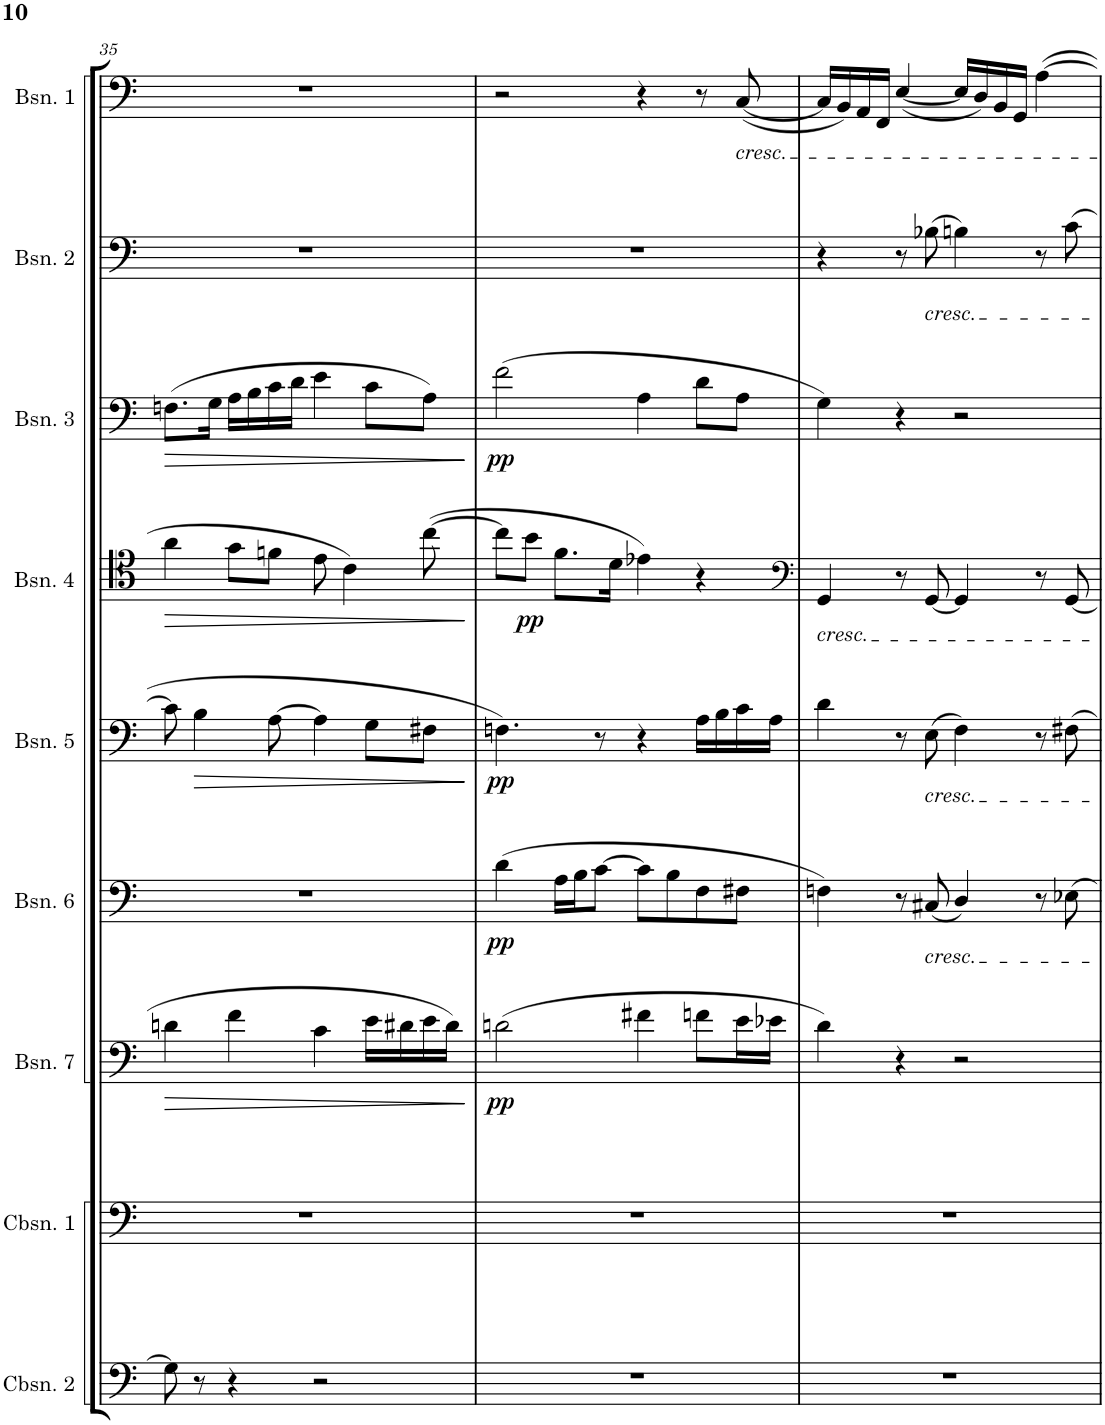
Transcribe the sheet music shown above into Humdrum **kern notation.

**kern	**kern	**kern	**dynam	**kern	**dynam	**kern	**dynam	**kern	**dynam	**kern	**dynam	**kern	**kern
*part9	*part8	*part7	*part7	*part6	*part6	*part5	*part5	*part4	*part4	*part3	*part3	*part2	*part1
*staff9	*staff8	*staff7	*staff7	*staff6	*staff6	*staff5	*staff5	*staff4	*staff4	*staff3	*staff3	*staff2	*staff1
*I"Contrabassoon 2	*I"Contrabassoon 1	*I"Bassoon 7	*	*I"Bassoon 6	*	*I"Bassoon 5	*	*I"Bassoon 4	*	*I"Bassoon 3	*	*I"Bassoon 2	*I"Bassoon 1
*I'Cbsn. 2	*I'Cbsn. 1	*I'Bsn. 7	*	*I'Bsn. 6	*	*I'Bsn. 5	*	*I'Bsn. 4	*	*I'Bsn. 3	*	*I'Bsn. 2	*I'Bsn. 1
!!LO:PB:g=z
*clefF4	*clefF4	*clefF4	*	*clefF4	*	*clefF4	*	*clefC4	*	*clefF4	*	*clefF4	*clefF4
*Trd7c12	*Trd7c12	*	*	*	*	*	*	*	*	*	*	*	*
*k[]	*k[]	*k[]	*	*k[]	*	*k[]	*	*k[]	*	*k[]	*	*k[]	*k[]
*M4/4	*M4/4	*M4/4	*	*M4/4	*	*M4/4	*	*M4/4	*	*M4/4	*	*M4/4	*M4/4
=35	=35	=35	=35	=35	=35	=35	=35	=35	=35	=35	=35	=35	=35
!	!	!	!LO:HP:b	!	!	!	!	!	!LO:HP:b	!	!LO:HP:b	!	!
8G\]	1r	4dn\	>	1r	.	8c\]	.	4a\	>	(8.Fn\L	>	1r	1r
!	!	!	!	!	!	!	!LO:HP:b	!	!	!	!	!	!
8r	.	.	.	.	.	4B\	>	.	.	.	.	.	.
.	.	.	.	.	.	.	.	.	.	16G\Jk	.	.	.
4r	.	4f\	.	.	.	.	.	8g\L	.	16A\LL	.	.	.
.	.	.	.	.	.	.	.	.	.	16B\	.	.	.
.	.	.	.	.	.	[8A\	.	8fn\J	.	16c\	.	.	.
.	.	.	.	.	.	.	.	.	.	16d\JJ	.	.	.
2r	.	4c\	.	.	.	4A\]	.	8e\	.	4e\	.	.	.
.	.	.	.	.	.	.	.	4c\	.	.	.	.	.
.	.	16e\LL	.	.	.	8G\L	.	.	.	8c\L	.	.	.
.	.	16d#X\	.	.	.	.	.	.	.	.	.	.	.
.	.	16e\	.	.	.	8F#X\J	.	([8cc\	.	8A\J)	.	.	.
.	.	16d#\JJ	.	.	.	.	.	.	.	.	.	.	.
.	.	.	]	.	.	.	]	.	]	.	]	.	.
=36	=36	=36	=36	=36	=36	=36	=36	=36	=36	=36	=36	=36	=36
!	!	!	!LO:DY:b	!	!LO:DY:b	!	!LO:DY:b	!	!	!	!LO:DY:b	!	!
1r	1r	(2dn\	pp	(4d\	pp	4.Fn\	pp	8cc\L]	.	(2f\	pp	1r	2r
!	!	!	!	!	!	!	!	!	!LO:DY:b	!	!	!	!
.	.	.	.	.	.	.	.	8b\J	pp	.	.	.	.
.	.	.	.	16A\LL	.	.	.	8.f\L	.	.	.	.	.
.	.	.	.	16B\J	.	.	.	.	.	.	.	.	.
.	.	.	.	[8c\J	.	8r	.	.	.	.	.	.	.
.	.	.	.	.	.	.	.	16d\Jk	.	.	.	.	.
.	.	4f#X\	.	8c\L]	.	4r	.	4e-X\)	.	4A\	.	.	4r
.	.	.	.	8B\	.	.	.	.	.	.	.	.	.
.	.	8fn\L	.	8F\	.	16A\LL	.	4r	.	8d\L	.	.	8r
.	.	.	.	.	.	16B\	.	.	.	.	.	.	.
!	!	!	!	!	!	!	!	!	!	!	!	!	!LO:TX:b:i:t=cresc.
.	.	16e\L	.	8F#X\J	.	16c\	.	.	.	8A\J	.	.	([8C/
.	.	16e-X\JJ	.	.	.	16A\JJ	.	.	.	.	.	.	.
=37	=37	=37	=37	=37	=37	=37	=37	=37	=37	=37	=37	=37	=37
*	*	*	*	*	*	*	*	*clefF4	*	*	*	*	*
!	!	!	!	!	!	!	!	!LO:TX:b:i:t=cresc.	!	!	!	!	!
1r	1r	4d\)	.	4Fn\)	.	4d\	.	4GG/	.	4G\)	.	4r	16C/LL]
.	.	.	.	.	.	.	.	.	.	.	.	.	16BB/)
.	.	.	.	.	.	.	.	.	.	.	.	.	16AA/
.	.	.	.	.	.	.	.	.	.	.	.	.	16FF/JJ
.	.	4r	.	8r	.	8r	.	8r	.	4r	.	8r	(<[4E/
!	!	!	!	!	!	!	!	!	!	!	!	!LO:TX:b:i:t=cresc.	!
!	!	!	!	!	!	!LO:TX:b:i:t=cresc.	!	!	!	!	!	!	!
!	!	!	!	!LO:TX:b:i:t=cresc.	!	!	!	!	!	!	!	!	!
.	.	.	.	(8C#X/	.	(8E\	.	[8GG/	.	.	.	(8B-X\	.
.	.	2r	.	4D/)	.	4F\)	.	4GG/]	.	2r	.	4Bn\)	16E/LL]
.	.	.	.	.	.	.	.	.	.	.	.	.	16D/)
.	.	.	.	.	.	.	.	.	.	.	.	.	16BB/
.	.	.	.	.	.	.	.	.	.	.	.	.	16GG/JJ
.	.	.	.	8r	.	8r	.	8r	.	.	.	8r	[4A\
.	.	.	.	8E-X\	.	8F#X\	.	[8GG/	.	.	.	8c\	.
=	=	=	=	=	=	=	=	=	=	=	=	=	=
*-	*-	*-	*-	*-	*-	*-	*-	*-	*-	*-	*-	*-	*-
